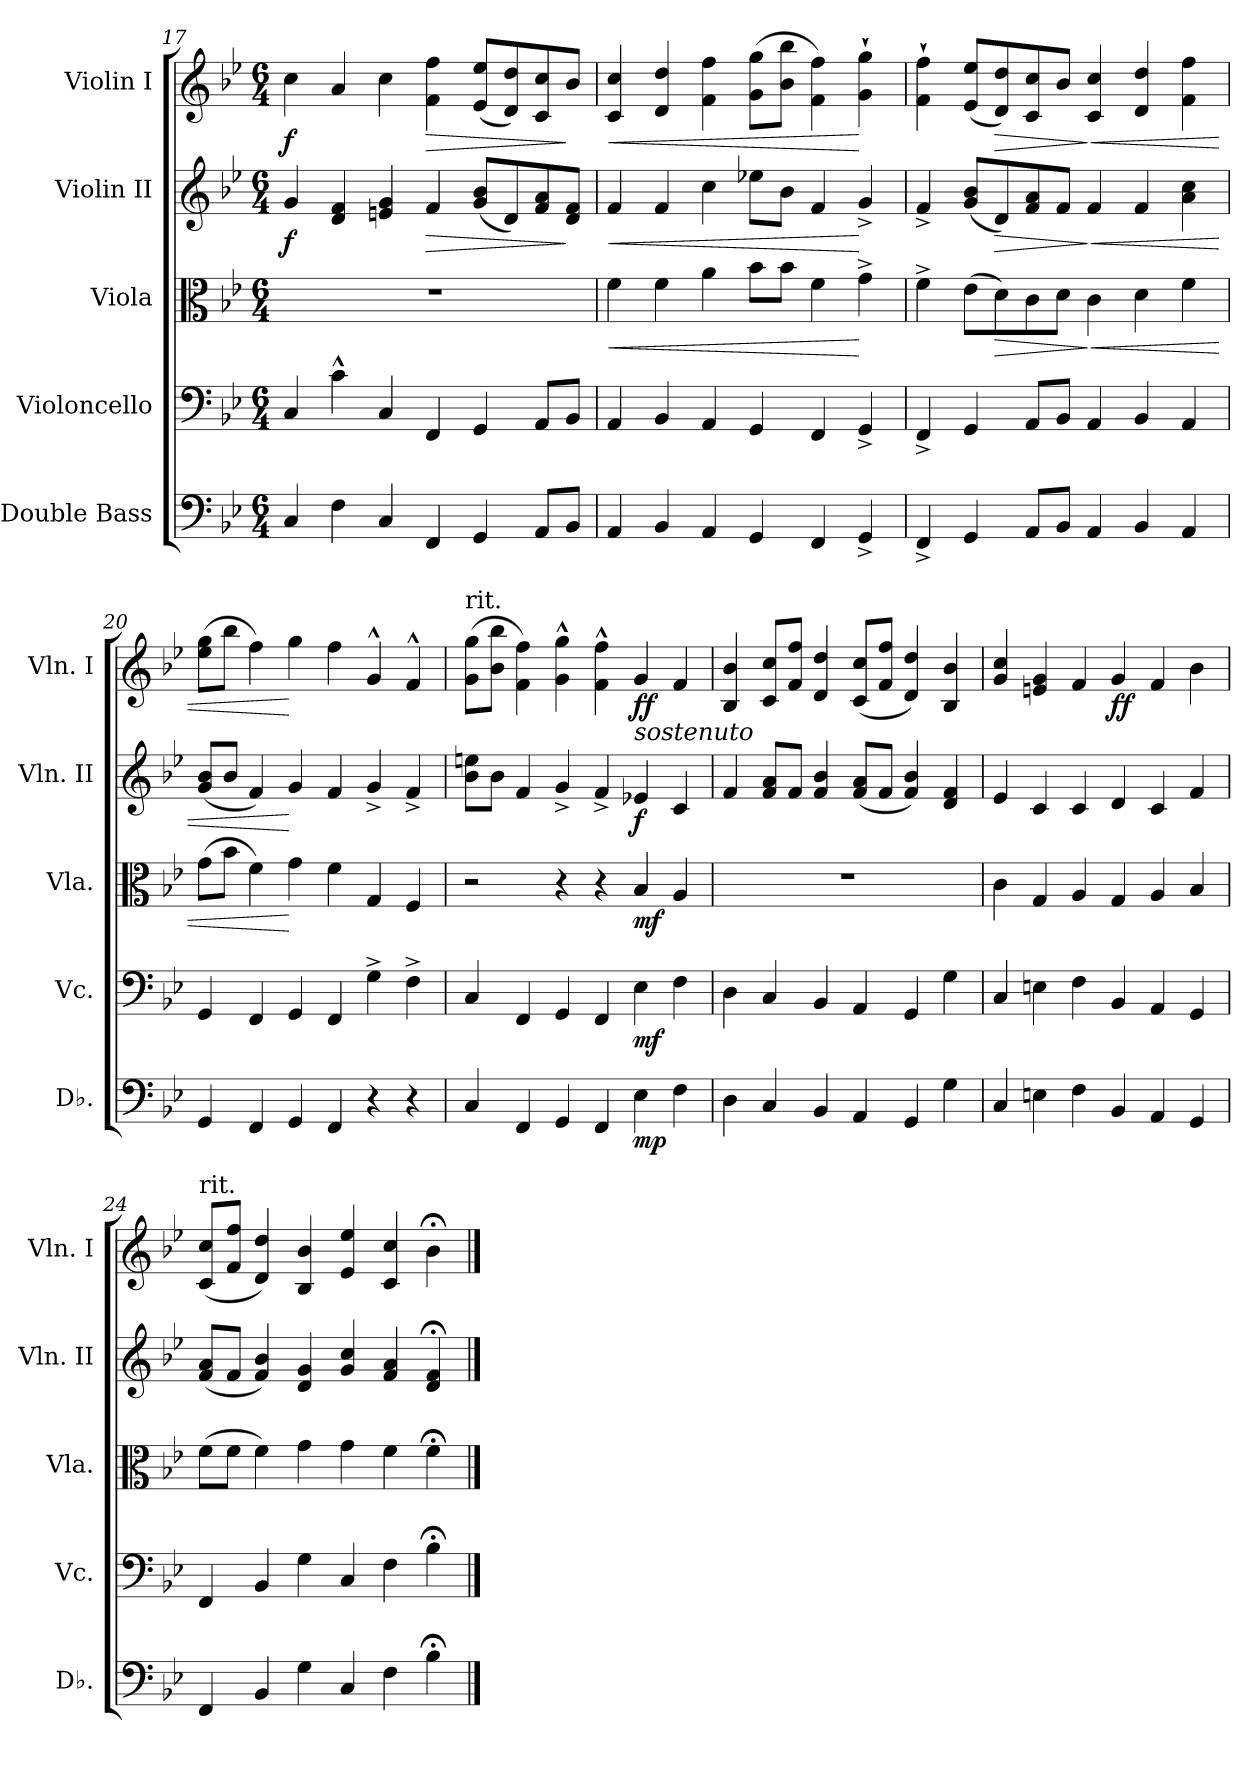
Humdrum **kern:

**kern	**dynam	**kern	**dynam	**kern	**dynam	**kern	**dynam	**kern	**dynam
*part5	*part5	*part4	*part4	*part3	*part3	*part2	*part2	*part1	*part1
*staff5	*staff5	*staff4	*staff4	*staff3	*staff3	*staff2	*staff2	*staff1	*staff1
*I"Double Bass	*	*I"Violoncello	*	*I"Viola	*	*I"Violin II	*	*I"Violin I	*
*I'Db.	*	*I'Vc.	*	*I'Vla.	*	*I'Vln. II	*	*I'Vln. I	*
*clefF4	*	*clefF4	*	*clefC3	*	*clefG2	*	*clefG2	*
*ITrd7c12	*	*	*	*	*	*	*	*	*
*k[b-e-]	*	*k[b-e-]	*	*k[b-e-]	*	*k[b-e-]	*	*k[b-e-]	*
*B-:	*	*B-:	*	*B-:	*	*B-:	*	*B-:	*
*M6/4	*	*M6/4	*	*M6/4	*	*M6/4	*	*M6/4	*
=17	=17	=17	=17	=17	=17	=17	=17	=17	=17
!	!	!	!	!LO:N:vis=1	!	!	!	!	!
4CCi/	.	4Ci/	.	1.r	.	4gi/	f	4cci\	f
4FFi\	.	4c^^i\	.	.	.	4di/ 4fi	.	4ai/	.
4CCi/	.	4Ci/	.	.	.	4eni/ 4gi	.	4cci\	.
!	!	!	!	!	!	!	!LO:HP:b	!	!LO:HP:b
4FFFi/	.	4FFi/	.	.	.	4fi/	>	4fi\ 4ffi	>
4GGGi/	.	4GGi/	.	.	.	(8gi/ 8b-iL	.	(8e-i/ 8ee-iL	.
.	.	.	.	.	.	8di/)	.	8di/ 8ddi)	.
8AAAi/L	.	8AAi/L	.	.	.	8fi/ 8ai	.	8ci/ 8cci	.
8BBB-i/J	.	8BB-i/J	.	.	.	8di/ 8fiJ	]	8b-i/J	]
!!LO:LB:g=z
=18	=18	=18	=18	=18	=18	=18	=18	=18	=18
!	!	!	!	!	!LO:HP:b	!	!LO:HP:b	!	!LO:HP:b
4AAAi/	.	4AAi/	.	4fi\	<	4fi/	<	4ci/ 4cci	<
4BBB-i/	.	4BB-i/	.	4fi\	.	4fi/	.	4di/ 4ddi	.
4AAAi/	.	4AAi/	.	4ai\	.	4cci\	.	4fi\ 4ffi	.
4GGGi/	.	4GGi/	.	8b-i\L	.	8ee-Xi\L	.	(8gi\ 8ggiL	.
.	.	.	.	8b-i\J	.	8b-i\J	.	8b-i\ 8bb-iJ	.
4FFFi/	.	4FFi/	.	4fi\	.	4fi/	.	4fi\ 4ffi)	.
4GGG^i/	.	4GG^i/	.	4g^i\	[	4g^i/	[	4gi\` 4ggi`	[
=19	=19	=19	=19	=19	=19	=19	=19	=19	=19
4FFF^i/	.	4FF^i/	.	4f^i\	.	4f^i/	.	4fi\` 4ffi`	.
4GGGi/	.	4GGi/	.	(8e-i\L	.	(8gi/ 8b-iL	.	(8e-i/ 8ee-iL	.
!	!	!	!	!	!LO:HP:b	!	!LO:HP:b	!	!LO:HP:b
.	.	.	.	8di\)	>	8di/)	>	8di/ 8ddi)	>
8AAAi/L	.	8AAi/L	.	8ci\	.	8fi/ 8ai	.	8ci/ 8cci	.
8BBB-i/J	.	8BB-i/J	.	8di\J	.	8fi/J	.	8b-i/J	.
!	!	!	!	!	!LO:HP:n=1:b	!	!LO:HP:n=1:b	!	!LO:HP:n=1:b
4AAAi/	.	4AAi/	.	4ci\	] <	4fi/	] <	4ci/ 4cci	] <
4BBB-i/	.	4BB-i/	.	4di\	.	4fi/	.	4di/ 4ddi	.
4AAAi/	.	4AAi/	.	4fi\	.	4ai\ 4cci	.	4fi\ 4ffi	.
=20	=20	=20	=20	=20	=20	=20	=20	=20	=20
4GGGi/	.	4GGi/	.	(8gi\L	.	(8gi/ 8b-iL	.	(8ee-i\ 8ggiL	.
.	.	.	.	8b-i\J	.	8b-i/J	.	8bb-i\J	.
4FFFi/	.	4FFi/	.	4fi\)	.	4fi/)	.	4ffi\)	.
4GGGi/	.	4GGi/	.	4gi\	[	4gi/	[	4ggi\	[
4FFFi/	.	4FFi/	.	4fi\	.	4fi/	.	4ffi\	.
4r	.	4G^i\	.	4Gi/	.	4g^i/	.	4g^^i/	.
4r	.	4F^i\	.	4Fi/	.	4f^i/	.	4f^^i/	.
!!LO:LB:g=z
=21	=21	=21	=21	=21	=21	=21	=21	=21	=21
!	!	!	!	!	!	!	!	!LO:TX:t=rit.	!
4CCi/	.	4Ci/	.	2r	.	8b-i\ 8eeniL	.	(8gi\ 8ggiL	.
.	.	.	.	.	.	8b-i\J	.	8b-i\ 8bb-iJ	.
4FFFi/	.	4FFi/	.	.	.	4fi/	.	4fi\ 4ffi)	.
4GGGi/	.	4GGi/	.	4r	.	4g^i/	.	4gi\^^ 4ggi^^	.
4FFFi/	.	4FFi/	.	4r	.	4f^i/	.	4fi\^^ 4ffi^^	.
!	!	!	!	!	!	!	!	!LO:TX:b:i:t=sostenuto	!
4EE-i\	mp	4E-i\	mf	4B-i/	mf	4e-Xi/	f	4gi/	ff
4FFi\	.	4Fi\	.	4Ai/	.	4ci/	.	4fi/	.
=22	=22	=22	=22	=22	=22	=22	=22	=22	=22
!	!	!	!	!LO:N:vis=1	!	!	!	!	!
4DDi\	.	4Di\	.	1.r	.	4fi/	.	4B-i/ 4b-i	.
4CCi/	.	4Ci/	.	.	.	8fi/ 8aiL	.	8ci/ 8cciL	.
.	.	.	.	.	.	8fi/J	.	8fi/ 8ffiJ	.
4BBB-i/	.	4BB-i/	.	.	.	4fi/ 4b-i	.	4di/ 4ddi	.
4AAAi/	.	4AAi/	.	.	.	(8fi/ 8aiL	.	(8ci/ 8cciL	.
.	.	.	.	.	.	8fi/J	.	8fi/ 8ffiJ	.
4GGGi/	.	4GGi/	.	.	.	4fi/ 4b-i)	.	4di/ 4ddi)	.
4GGi\	.	4Gi\	.	.	.	4di/ 4fi	.	4B-i/ 4b-i	.
=23	=23	=23	=23	=23	=23	=23	=23	=23	=23
4CCi/	.	4Ci/	.	4ci\	.	4e-i/	.	4gi/ 4cci	.
4EEni\	.	4Eni\	.	4Gi/	.	4ci/	.	4eni/ 4gi	.
4FFi\	.	4Fi\	.	4Ai/	.	4ci/	.	4fi/	.
4BBB-i/	.	4BB-i/	.	4Gi/	.	4di/	.	4gi/	ff
4AAAi/	.	4AAi/	.	4Ai/	.	4ci/	.	4fi/	.
4GGGi/	.	4GGi/	.	4B-i/	.	4fi/	.	4b-i\	.
=24	=24	=24	=24	=24	=24	=24	=24	=24	=24
!	!	!	!	!	!	!	!	!LO:TX:t=rit.	!
4FFFi/	.	4FFi/	.	(8fi\L	.	(8fi/ 8aiL	.	(8ci/ 8cciL	.
.	.	.	.	8fi\J	.	8fi/J	.	8fi/ 8ffiJ	.
4BBB-i/	.	4BB-i/	.	4fi\)	.	4fi/ 4b-i)	.	4di/ 4ddi)	.
4GGi\	.	4Gi\	.	4gi\	.	4di/ 4gi	.	4B-i/ 4b-i	.
4CCi/	.	4Ci/	.	4gi\	.	4gi/ 4cci	.	4e-i/ 4ee-i	.
4FFi\	.	4Fi\	.	4fi\	.	4fi/ 4ai	.	4ci/ 4cci	.
4BB-;i\	.	4B-;i\	.	4f;i\	.	4di/; 4fi;	.	4b-;i\	.
==	==	==	==	==	==	==	==	==	==
*-	*-	*-	*-	*-	*-	*-	*-	*-	*-
